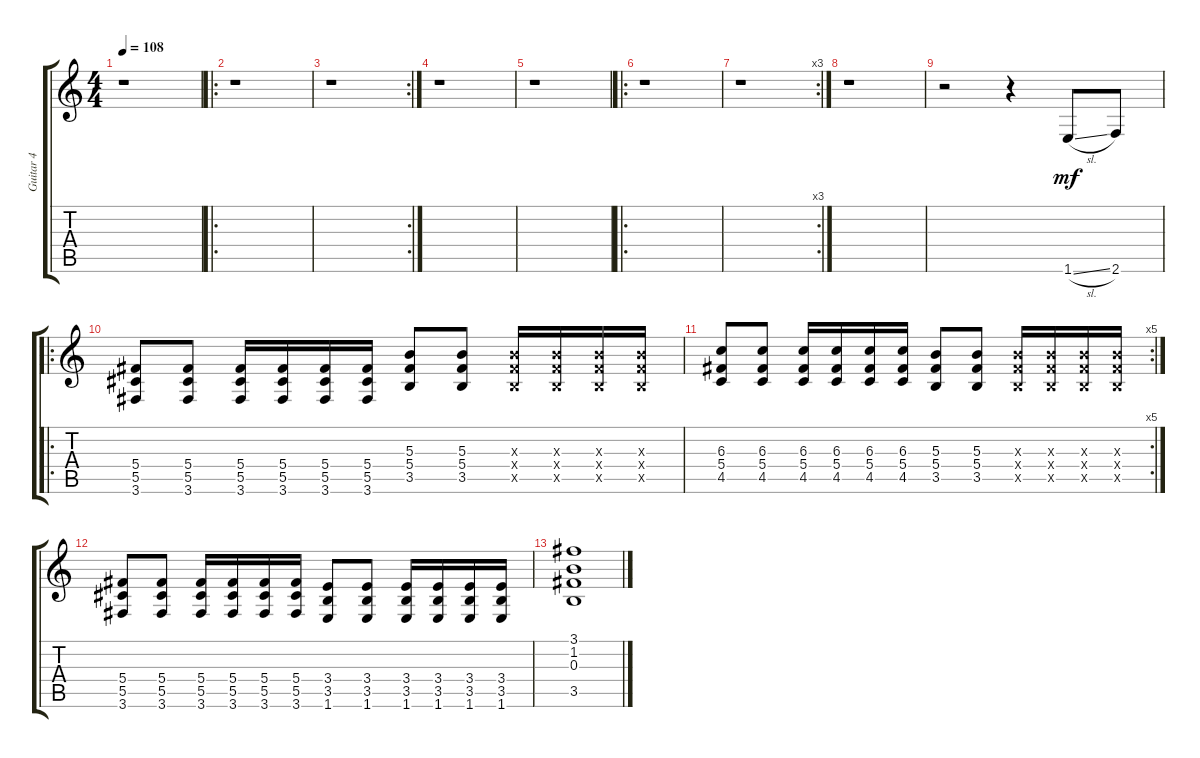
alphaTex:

\track ("Guitar 4" "Guitar 4") {instrument overdrivenguitar}
\staff {score tabs}
\tuning (Eb4 Bb3 Gb3 Db3 Ab2 Eb2) {hide}
\ts (4 4)
\tempo 108
\clef g2
\ks c
r.1{dy f} |
\ro
r.1 |
\rc 2
r.1 |
r.1 |
r.1 |
\ro
r.1 |
\rc 3
r.1 |
r.1 |
r.2 r.4 1.6{sl}.8{dy mf} 2.6.8 |
\ro
(5.4 5.5 3.6).8 (5.4 5.5 3.6).8 (5.4 5.5 3.6).16 (5.4 5.5 3.6).16 (5.4 5.5 3.6).16 (5.4 5.5 3.6).16 (5.3 5.4 3.5).8 (5.3 5.4 3.5).8 (5.3{x} 5.4{x} 3.5{x}).16 (5.3{x} 5.4{x} 3.5{x}).16 (5.3{x} 5.4{x} 3.5{x}).16 (5.3{x} 5.4{x} 3.5{x}).16 |
\rc 5
(6.3 5.4 4.5).8 (6.3 5.4 4.5).8 (6.3 5.4 4.5).16 (6.3 5.4 4.5).16 (6.3 5.4 4.5).16 (6.3 5.4 4.5).16 (5.3 5.4 3.5).8 (5.3 5.4 3.5).8 (5.3{x} 5.4{x} 3.5{x}).16 (5.3{x} 5.4{x} 3.5{x}).16 (5.3{x} 5.4{x} 3.5{x}).16 (5.3{x} 5.4{x} 3.5{x}).16 |
(5.4 5.5 3.6).8 (5.4 5.5 3.6).8 (5.4 5.5 3.6).16 (5.4 5.5 3.6).16 (5.4 5.5 3.6).16 (5.4 5.5 3.6).16 (3.4 3.5 1.6).8 (3.4 3.5 1.6).8 (3.4 3.5 1.6).16 (3.4 3.5 1.6).16 (3.4 3.5 1.6).16 (3.4 3.5 1.6).16 |
(3.1 1.2 0.3 3.5).1
